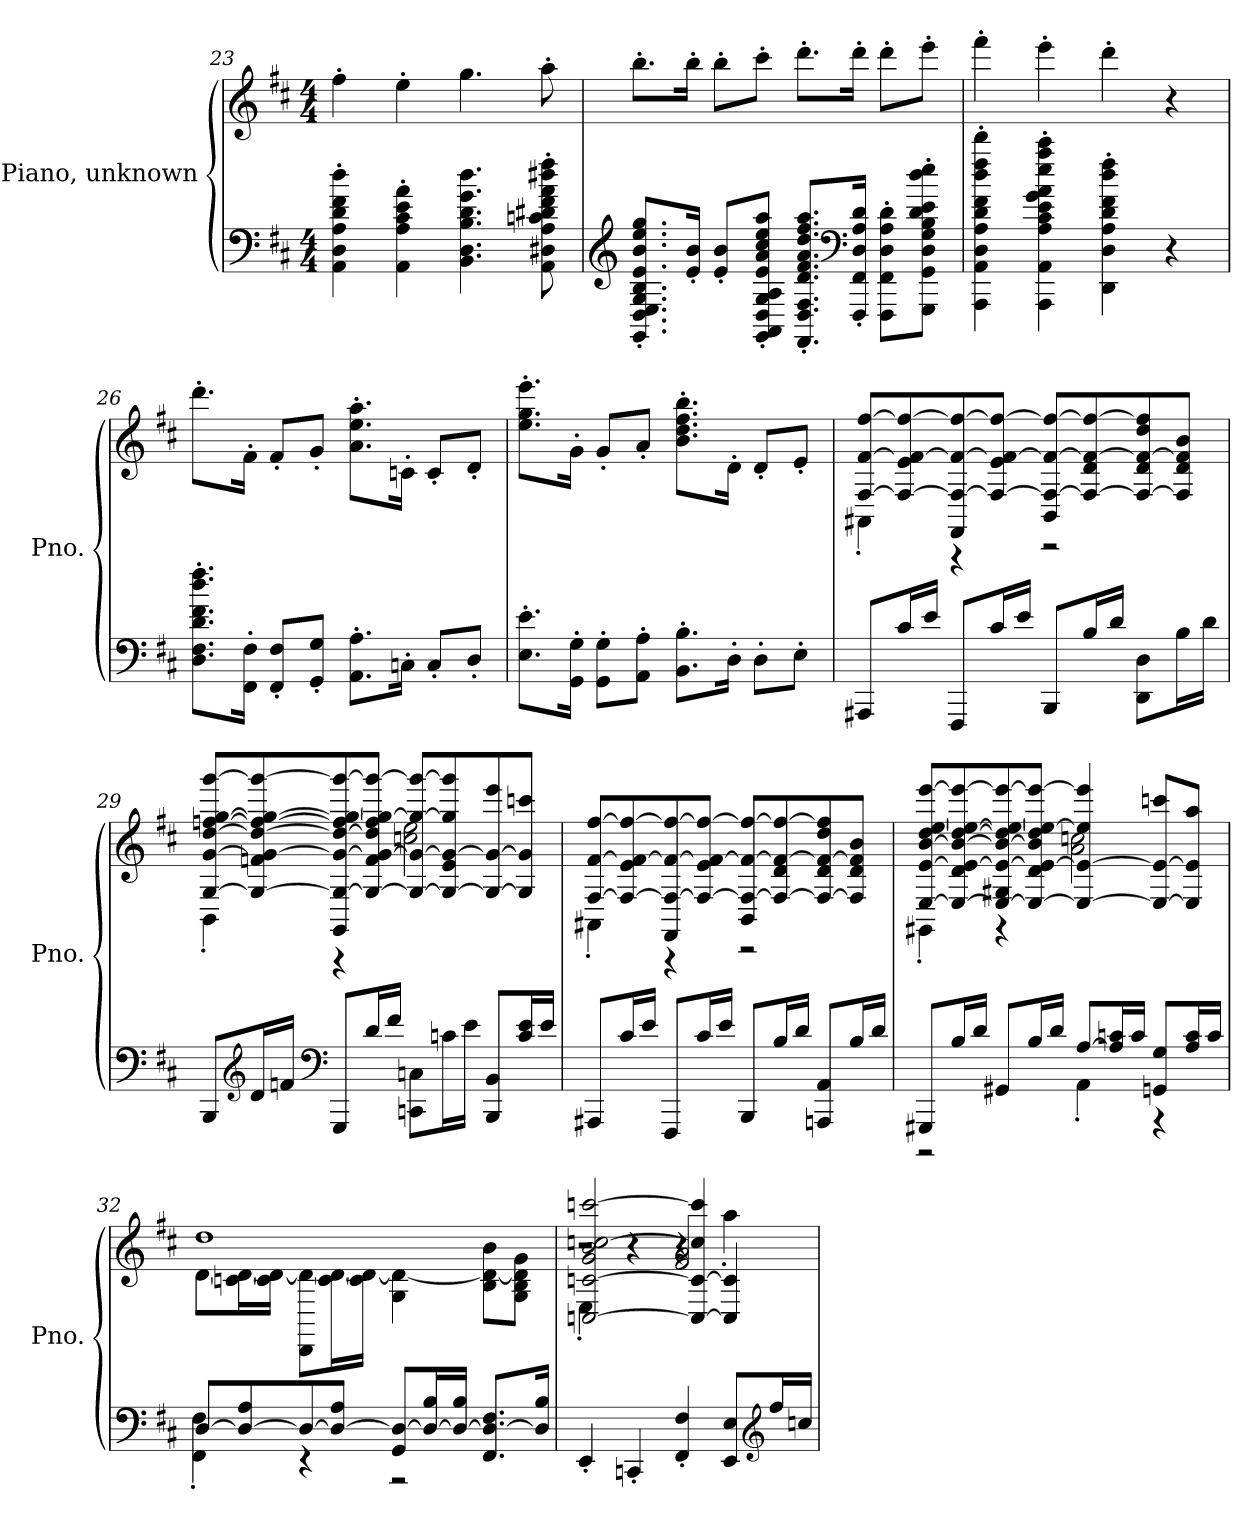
**kern	**kern
*part1	*part1
*staff2	*staff1
*I"Piano, unknown	*
*I'Pno.	*
*clefF4	*clefG2
*k[f#c#]	*k[f#c#]
*M4/4	*M4/4
=23	=23
4AA\' 4D\' 4A\' 4d\' 4f#\' 4dd\'	4ff#'\
4AA\' 4A\' 4c#\' 4e\' 4a\'	4ee'\
4.BB\ 4.D\ 4.B\ 4.d\ 4.g\ 4.dd\	4.gg\
8AA\' 8D#X\' 8A\' 8cn\' 8d#X\' 8f#\' 8a\' 8dd#X\' 8ff#\'	8aa'\
!!LO:PB:g=z
=24	=24
*clefG2	*
8.GG/' 8.D/' 8.E/' 8.G/' 8.B/' 8.e/' 8.b/' 8.ee/' 8.gg/'L	8.bb'\L
16e/' 16b/'Jk	16bb'\Jk
8e/' 8b/'L	8bb'\L
8GG/' 8AA/' 8D/' 8G/' 8A/' 8e/' 8a/' 8cc#/' 8ee/' 8aa/'J	8ccc#'\J
8.FF#/' 8.D/' 8.F#/' 8.d/' 8.f#/' 8.a/' 8.dd/' 8.ff#/' 8.aa/'L	8.ddd'\L
*clefF4	*
16FFF#/' 16FF#/' 16D/' 16A/' 16d/'Jk	16ddd'\Jk
8FFF#\' 8FF#\' 8D\' 8A\' 8d\'L	8ddd'\L
8GGG\' 8GG\' 8D\' 8G\' 8B\' 8d\' 8e\' 8dd\' 8ee\'J	8eee'\J
=25	=25
4AAA\' 4AA\' 4D\' 4A\' 4d\' 4f#\' 4dd\' 4ff#\' 4ddd\'	4fff#'\
4AAA\' 4AA\' 4A\' 4c#\' 4e\' 4g\' 4a\' 4ee\' 4aa\' 4ccc#\'	4eee'\
4DD\' 4D\' 4A\' 4d\' 4f#\' 4dd\' 4ff#\'	4ddd'\
4r	4r
=26	=26
8.D\' 8.F#\' 8.d\' 8.f#\' 8.dd\' 8.ff#\'L	8.ddd'\L
16FF#\' 16F#\'Jk	16f#'\Jk
8FF#/' 8F#/'L	8f#'/L
8GG/' 8G/'J	8g'/J
8.AA\' 8.A\'L	8.a\' 8.ee\' 8.aa\'L
16Cn'\Jk	16cn'\Jk
8C'/L	8c'/L
8D'/J	8d'/J
=27	=27
8.E\' 8.e\'L	8.ee\' 8.gg\' 8.eee\'L
16GG\' 16G\'Jk	16g'\Jk
8GG\' 8G\'L	8g'/L
8AA\' 8A\'J	8a'/J
8.BB\' 8.B\'L	8.b\' 8.dd\' 8.ff#\' 8.bb\'L
16D'\Jk	16d'\Jk
8D'\L	8d'/L
8E'\J	8e'/J
!!LO:LB:g=z
=28	=28
*	*^
8AAA#X/L	[8F#/ [8f#/ [8ff#/L	4AA#X'\
16c#/L	8F#/_ 8e/ 8f#/_ 8ff#/_	.
16e/JJ	.	.
8FFF#/L	8FF#/ 8F#/_ 8f#/_ 8ff#/_	4r
16c#/L	8F#/_ 8e/ 8f#/_ 8ff#/_J	.
16e/JJ	.	.
8BBB/L	8BB/ 8F#/_ 8f#/_ 8ff#/_L	2r
16B/L	8F#/_ 8d/ 8f#/_ 8ff#/_	.
16d/JJ	.	.
8DD\ 8D\L	8F#/_ 8d/ 8f#/_ 8dd/ 8ff#/]	.
16B\L	8F#/] 8d/ 8f#/] 8b/J	.
16d\JJ	.	.
=29	=29	=29
8BBB/L	[8G/ [8g/ [8dd/ [8ffn/ [8gg/ [8ggg/L	4BB'\
*clefG2	*	*
16d/L	8G/_ 8fn/ 8g/_ 8dd/_ 8ff/_ 8gg/_ 8ggg/_	.
16fn/JJ	.	.
*clefF4	*	*
8GGG/L	8GG/ 8G/_ 8g/_ 8dd/_ 8ff/_ 8gg/_ 8ggg/_	4r
16d/L	8G/_ 8f/ 8g/_ 8dd/] 8ff/] 8gg/_ 8ggg/_J	.
16f/JJ	.	.
8CCn\ 8Cn\L	8G/_ 8g/_ 8gg/_ 8ggg/_L	2ccn\ 2ee\
16cn\L	8G/_ 8e/ 8g/_ 8gg/] 8ggg/]	.
16e\JJ	.	.
8BBB/ 8BB/L	8G/_ 8g/_ 8eee/	.
16c/ 16e/L	8G/] 8g/] 8cccn/J	.
16e/JJ	.	.
!!LO:LB:g=z	!!
=30	=30	=30
8AAA#X/L	[8F#/ [8f#/ [8ff#/L	4AA#X'\
16c#/L	8F#/_ 8e/ 8f#/_ 8ff#/_	.
16e/JJ	.	.
8FFF#/L	8FF#/ 8F#/_ 8f#/_ 8ff#/_	4r
16c#/L	8F#/_ 8e/ 8f#/_ 8ff#/_J	.
16e/JJ	.	.
8BBB/L	8BB/ 8F#/_ 8f#/_ 8ff#/_L	2r
16B/L	8F#/_ 8d/ 8f#/_ 8ff#/_	.
16d/JJ	.	.
8AAAn/ 8AA/L	8F#/_ 8d/ 8f#/_ 8dd/ 8ff#/]	.
16B/L	8F#/] 8d/ 8f#/] 8b/J	.
16d/JJ	.	.
=31	=31	=31
*^	*	*
8GGG#X/L	2r	[8E/ [8e/ [8b/ [8dd/ [8ee/ [8eee/L	4GG#X'\
16B/L	.	8E/_ 8d/ 8e/_ 8b/_ 8dd/_ 8ee/_ 8eee/_	.
16d/JJ	.	.	.
8GG#X/L	.	8E/_ 8G#X/ 8e/_ 8b/_ 8dd/_ 8ee/_ 8eee/_	4r
16B/L	.	8E/_ 8d/ 8e/_ 8b/] 8dd/] 8ee/_ 8eee/_J	.
16d/JJ	.	.	.
[8A/L	4AA'\	4E/_ 4e/_ 4ee/] 4eee/]	2a\ 2ccn\
16A/] 16cn/L	.	.	.
16c/JJ	.	.	.
8GGn/ 8G/L	4r	8E/_ 8e/_ 8cccn/L	.
16A/ 16c/L	.	8E/] 8e/] 8aa/J	.
16c/JJ	.	.	.
!!LO:LB:g=z	!!
=32	=32	=32	=32
[8D/L	4FF#\' 4F#\'	1dd	[8d\L
8D/_ 8A/	.	.	16cn\ 16d\_L
.	.	.	16c\ 16d\_JJ
8D/_	4r	.	8DD\ 8d\_L
8D/_ 8A/J	.	.	16c\ 16d\_L
.	.	.	16c\ 16d\_JJ
8GG/ 8D/_L	2r	.	4G\ 4d\_
16D/_ 16B/L	.	.	.
16D/_ 16B/JJ	.	.	.
8.FF#/ 8.D/_ 8.F#/L	.	.	8B\ 8d\_ 8b\L
.	.	.	8G\ 8B\ 8d\] 8g\J
16D/] 16B/Jk	.	.	.
*v	*v	*	*
=33	=33	=33
*	*	*^
4EE'/	2r	4E'\	[2Cn/ [2cn/ 2g/ 2b/ [2ccn/ [2cccn/
4CCn'/	.	4r	.
4FF#/' 4F#/'	2f#/ 2a/	4r	4C/_ 4c/_ 4cc/] 4ccc/]
8EE/ 8E/L	.	4aa'\	4C/] 4c/]
*clefG2	*	*	*
16ff#/L	.	.	.
16ccn/JJ	.	.	.
*	*v	*v	*v
=	=
*-	*-
